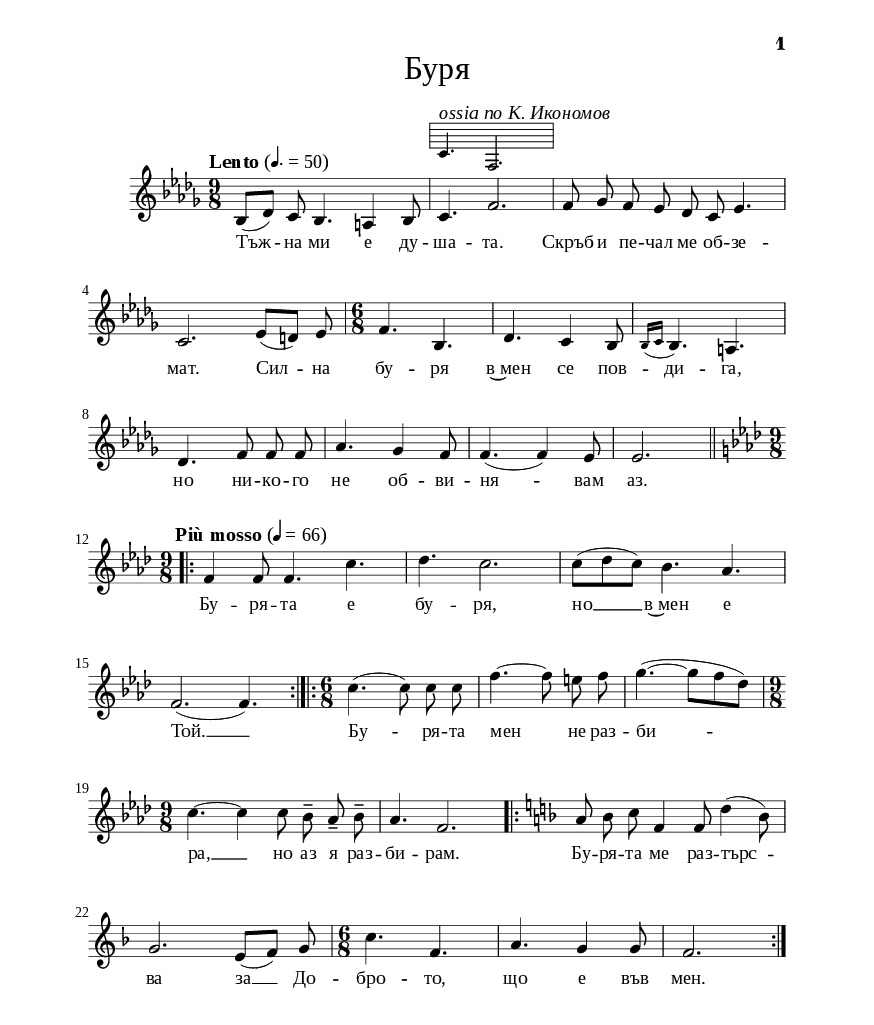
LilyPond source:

\version "2.24.4"

\include "include/globals.ily"

\bookpart {
  \label #'ref120
  \tocItem \markup "Буря"
  \include "include/bookpart-paper.ily"
  \score {
    \include "include/score-layout.ily"

    \new Staff = main  \relative c' {
      \clef treble
      \key bes \minor
      \time 9/8
      \tempoFunc "Lento" 4. "50"
      \autoBeamOff
      bes8 ( [  des8 ) ]  c8  bes4.  a4  bes8
      \override TextScript.extra-offset = #'(2.5 . 2)
      <<
        {
          c4.  f2.  |
        }
        \new Staff \with {
          \override VerticalAxisGroup.default-staff-staff-spacing =
          #'((basic-distance . 5.5)
             (padding . 1))
          \remove "Time_signature_engraver"
          alignAboveContext = #"main"
          fontSize = #-1.5
          \override StaffSymbol.staff-space = #(magstep -2)
          \override StaffSymbol.thickness = #(magstep -2)
          firstClef = ##f
        }
        {  c4.^\markup { \large \italic "ossia по К. Икономов"}  f,2.}
      >>



      f'8  ges8  f8  es8  des8 c8  es4. \break |
      c2. es8 ( [  d8 ) ]  es8 |
      \time 6/8
      f4.  bes,4. | % 8
      des4.  c4  bes8 | % 9
      \acciaccatura {  bes16[c16] }  bes4.

      a4.  \break | % 11
      des4.  f8  f8  f8 | % 12
      as4.  ges4  f8 | % 13
      f4. (f4) es8 | es2.   |
      \break

      \key f \minor \bar ".|"  | % 15


      \bar ".|:-||"   \tempoFunc "   Più mosso" 4 "66" \time 9/8 f4  f8  f4.  c'4. |

      des4.  c2.|
      c8 ( [ des8  c8 ) ]  bes4.  as4. | \break

      f2. (f4.)| \bar ":|.|:"

      \time 6/8 c'4. ( c8 ) c8  c8 |
      f4. ~  f8  e8  f8 | % 21

      g4. ( ~  g8 [  f8 des8 ) ] | \break

      \time 9/8
      c4. ~  c4  c8 bes8 -- as8 --  bes8 -- |
      as4. f2.   \bar ":|."  |  \key f \major
      \bar ".|:" a8  bes8  c8  f,4  f8 d'4 (bes8 ) | \break
      g2. e8  [ (f8) ] g8 |
      \time 6/8 c4.  f,4. | a4.  g4  g8 | f2. \bar ":|."


    }

    \addlyrics {
      Тъж -- на ми е ду -- ша -- та.
      Скръб и пе -- чал ме об -- зе --
      мат.  Сил -- на бу -- ря
      в~мен се пов --  ди -- га,
      но ни -- ко -- го не об -- ви -- ня
      -- вам аз. Бу -- ря -- та е бу -- ря,
      но __  в~мен е Той. __  Бу --
      ря -- та мен  не раз -- би --
      ра, __ но аз я раз -- би
      -- рам. Бу -- ря -- та ме раз --
      търс  -- ва за __  До -- бро --
      то, що е във мен.
    }

    \header {
      title = \titleFunc #'ref_desc_6 "Буря" "Burja"
    }

    \midi{}

  } % score

} % bookpart
